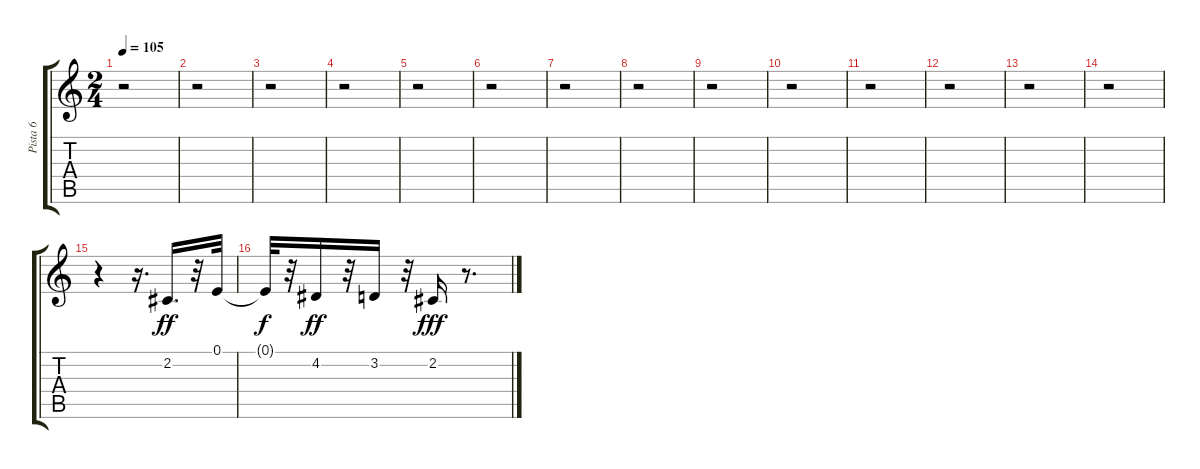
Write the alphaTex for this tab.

\track ("Pista 6" "Pista 6") {instrument trombone}
\staff {score tabs}
\tuning (E4 B3 G3 D3 A2 E2) {hide}
\ts (2 4)
\tempo 105
\clef g2
\ks c
r.2{dy ff} |
r.2 |
r.2 |
r.2 |
r.2 |
r.2 |
r.2 |
r.2 |
r.2 |
r.2 |
r.2 |
r.2 |
r.2 |
r.2 |
r.4 r.16{d} 2.2.16{d} r.32 0.1.32 |
0.1{t}.32{dy f} r.32 4.2.16{dy ff} r.32 3.2.16 r.32 2.2.16{dy fff} r.8{d}
